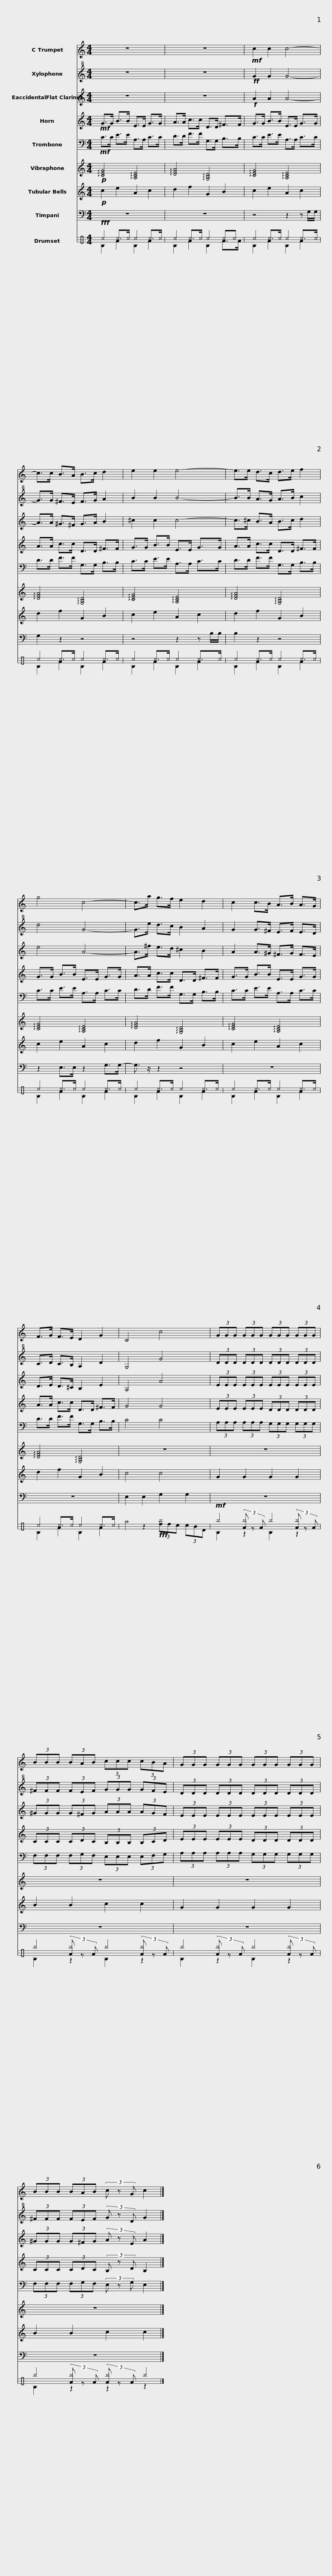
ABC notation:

X:1
%%score 1 2 3 4 5 6 7 8 ( 9 10 )
L:1/8
M:4/4
I:linebreak $
K:C
V:1 treble
V:2 treble+8
V:3 treble transpose=3
V:4 treble transpose=-7
V:5 bass
V:6 treble
V:7 treble
V:8 bass
V:9 perc stafflines=3
K:none
V:10 perc stafflines="3 "
K:none
V:1
 z8 | z8 |!mf! c2 c2 c4- |$ c>c B>A B>c d2 | e2 e2 e4- | %5
 e>e d>c d>e f2 |$ g4 c4- | c>a g>f e2 d2 | c2 c>B A>B A>G |$ F>G F>E D2 G2 | %10
 C4 c4 | (3GGG (3GGG (3GGG (3GGG |$ (3BBB (3BAB (3ccc (3cBA | (3GGG (3GGG (3GGG (3GGG |$ (3BBB (3BAB (3c z G c2 |] %15
V:2
 z8 | z8 |!ff! G2 G2 G4- |$ G>G ^F>E F>G A2 | B2 B2 B4- | %5
 B>B A>G A>B c2 |$ d4 G4- | G>e d>c B2 A2 | G2 G>^F E>F E>D |$ C>D C>B, A,2 D2 | %10
 G,4 G4 | (3DDD (3DDD (3DDD (3DDD |$ (3^FFF (3FEF (3GGG (3GFE | (3DDD (3DDD (3DDD (3DDD |$ (3^FFF (3FEF (3G z D G2 |] %15
V:3
 z8 | z8 |!f! A2 A2 A4- |$ A>A ^G>^F G>A B2 | ^c2 c2 c4- | %5
 c>^c B>A B>c d2 |$ e4 A4- | A>^f e>d ^c2 B2 | A2 A>^G ^F>G F>E |$ D>E D>^C B,2 E2 | %10
 A,4 A4 | (3EEE (3EEE (3EEE (3EEE |$ (3^GGG (3G^FG (3AAA (3AGF | (3EEE (3EEE (3EEE (3EEE |$ (3^GGG (3G^FG (3A z E A2 |] %15
V:4
!mf! G>G B>B E>E G>G | A>A c>c D>D ^F>F | G>G B>B E>E G>G |$ A>A c>c D>D ^F>F | G>G B>B E>E G>G | %5
 A>A c>c D>D ^F>F |$ G>G B>B E>E G>G | A>A c>c D>D ^F>F | G>G B>B E>E G>G |$ A>A c>c D>D ^F>F | %10
 G4 G4 | (3EEE (3EEE (3DDD (3DDD |$ (3CCC (3CDC (3B,B,B, (3B,CD | (3EEE (3EEE (3DDD (3DDD |$ (3CCC (3CDC (3B, z D B,2 |] %15
V:5
!mf! C>C E>E A,>A, C>C | D>D F>F G,>G, B,>B, | C>C E>E A,>A, C>C |$ D>D F>F G,>G, B,>B, | C>C E>E A,>A, C>C | %5
 D>D F>F G,>G, B,>B, |$ C>C E>E A,>A, C>C | D>D F>F G,>G, B,>B, | C>C E>E A,>A, C>C |$ D>D F>F G,>G, B,>B, | %10
 C4 C4 | (3A,A,A, (3A,A,A, (3G,G,G, (3G,G,G, |$ (3F,F,F, (3F,G,F, (3E,E,E, (3E,F,G, | (3A,A,A, (3A,A,A, (3G,G,G, (3G,G,G, |$ (3F,F,F, (3F,G,F, (3E, z G, E,2 |] %15
V:6
!p! !arpeggio![CEG]4 !arpeggio![A,CE]4 | !arpeggio![DFA]4 !arpeggio![G,B,D]4 | !arpeggio![CEG]4 !arpeggio![A,CE]4 |$ !arpeggio![DFA]4 !arpeggio![G,B,D]4 | !arpeggio![CEG]4 !arpeggio![A,CE]4 | %5
 !arpeggio![DFA]4 !arpeggio![G,B,D]4 |$ !arpeggio![CEG]4 !arpeggio![A,CE]4 | !arpeggio![DFA]4 !arpeggio![G,B,D]4 | !arpeggio![CEG]4 !arpeggio![A,CE]4 |$ !arpeggio![DFA]4 !arpeggio![G,B,D]4 | %10
 z8 | z8 |$ z8 | z8 |$ z8 |] %15
V:7
!p! c2 e2 A2 c2 | d2 f2 G2 B2 | c2 e2 A2 c2 |$ d2 f2 G2 B2 | c2 e2 A2 c2 | %5
 d2 f2 G2 B2 |$ c2 e2 A2 c2 | d2 f2 G2 B2 | c2 e2 A2 c2 |$ d2 f2 G2 B2 | %10
 c4 c4 | G2 G2 G2 G2 |$ B2 B2 c2 c2 | G2 G2 G2 G2 |$ B2 B2 c2 c2 |] %15
V:8
 z8 | z8 | z4 z2 z G,/G,/ |$ G,2 z2 z4 | z4 z2 z B,/B,/ | %5
 B,2 z2 z4 |$ z2 E,>E, z2 G,>G,- | G,3/2 z/ z2 z4 | z8 |$ z8 | %10
 E,2 E,2 G,2 G,2 | z8 |$ z8 | z8 |$ z8 |] %15
V:9
!fff! ^c2 ^c>^c ^c2 ^c>^c | ^c2 ^c>^c ^c2 ^c^c | ^c2 ^c>^c ^c2 ^c>^c |$ ^c2 ^c>^c ^c2 ^c>^c | ^c2 ^c>^c ^c2 ^c>^c | %5
 ^c2 ^c>^c ^c2 ^c>^c |$ ^c2 ^c>^c ^c2 ^c>^c | ^c2 ^c>^c ^c2 ^c>^c | ^c2 ^c>^c ^c2 ^c>^c |$ ^c2 ^c>^c ^c2 ^c>^c | %10
 ^f2 z2!fff! (3[d^g]dc (3cBF |!mf! ^g2 (3[A^g] z A ^g2 (3[A^g] z A |$ ^g2 (3[A^g] z A ^g2 (3[A^g] z A | ^g2 (3[A^g] z A ^g2 (3[A^g] z A |$ ^g2 (3[A^g] z A (3[A^g] z A ^g2 |] %15
V:10
 D2 A2 D2 A2 | D2 A2 D2 A>A | D2 A2 D2 A2 |$ D2 A2 D2 A2 | D2 A2 D2 A2 | %5
 D2 A2 D2 A2 |$ D2 A2 D2 A2 | D2 A2 D2 A2 | D2 A2 D2 A2 |$ D2 A2 D2 A2 | %10
 x8 | D2 z2 D2 z2 |$ D2 z2 D2 z2 | D2 z2 D2 z2 |$ D2 z2 z2 z2 |] %15
